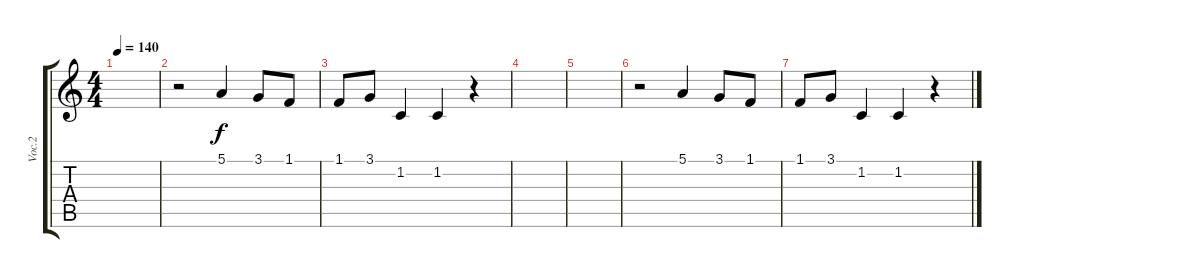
\track ("Voc.2" "Voc.2") {instrument lead2sawtooth}
\staff {score tabs}
\tuning (E4 B3 G3 D3 A2 E2) {hide}
\ts (4 4)
\tempo 140
\clef g2
\ks c
|
r.2 5.1.4 3.1.8 1.1.8 |
1.1.8 3.1.8 1.2.4 1.2.4 r.4 |
|
|
r.2 5.1.4 3.1.8 1.1.8 |
1.1.8 3.1.8 1.2.4 1.2.4 r.4
